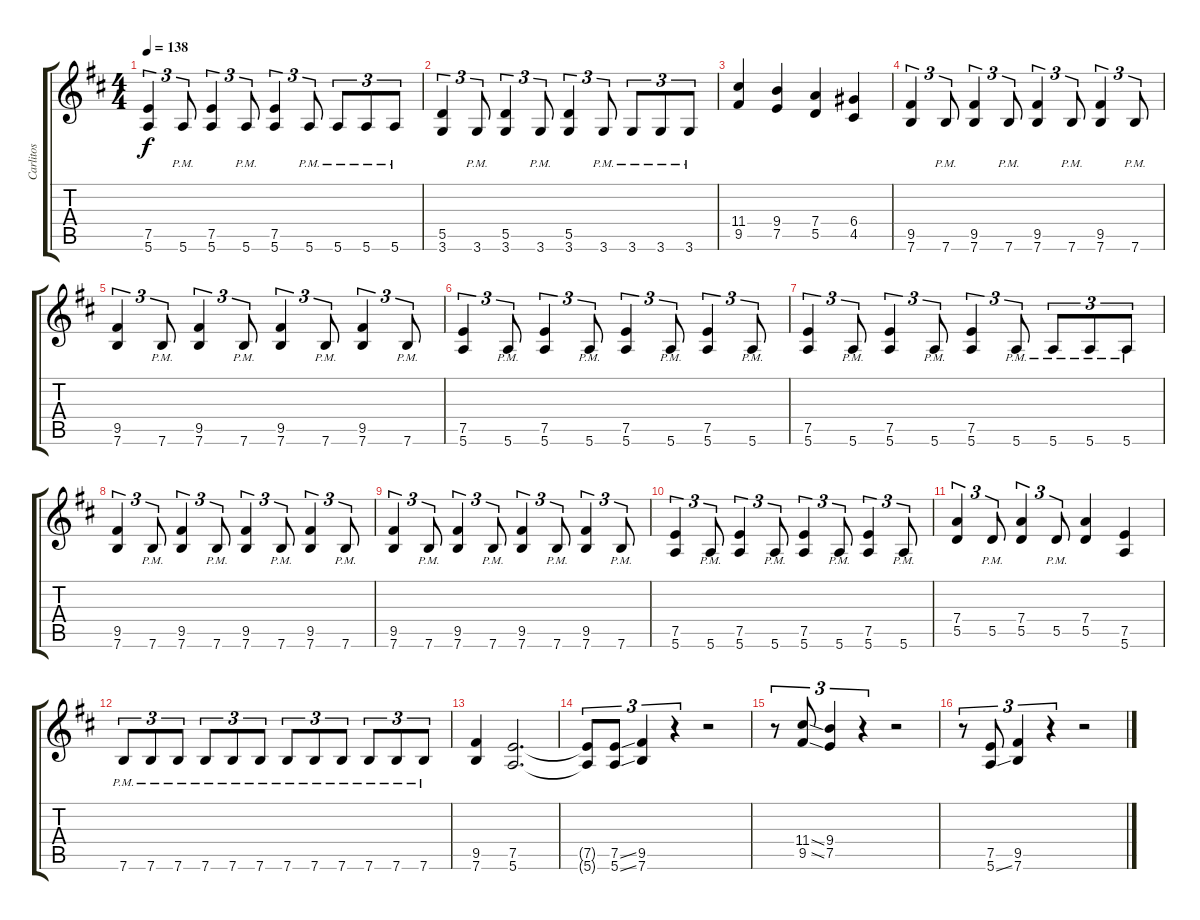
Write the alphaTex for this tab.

\track ("Carlitos" "Carlitos") {instrument acousticguitarsteel}
\staff {score tabs}
\tuning (E4 B3 G3 D3 A2 E2) {hide}
\ts (4 4)
\tempo 138
\clef g2
\ks d
(7.5 5.6).4{tu (3 2) dy f} 5.6{pm}.8{tu (3 2)} (7.5 5.6).4{tu (3 2)} 5.6{pm}.8{tu (3 2)} (7.5 5.6).4{tu (3 2)} 5.6{pm}.8{tu (3 2)} 5.6{pm}.8{tu (3 2)} 5.6{pm}.8{tu (3 2)} 5.6{pm}.8{tu (3 2)} |
(5.5 3.6).4{tu (3 2)} 3.6{pm}.8{tu (3 2)} (5.5 3.6).4{tu (3 2)} 3.6{pm}.8{tu (3 2)} (5.5 3.6).4{tu (3 2)} 3.6{pm}.8{tu (3 2)} 3.6{pm}.8{tu (3 2)} 3.6{pm}.8{tu (3 2)} 3.6{pm}.8{tu (3 2)} |
(11.4 9.5).4 (9.4 7.5).4 (7.4 5.5).4 (6.4 4.5).4 |
(9.5 7.6).4{tu (3 2)} 7.6{pm}.8{tu (3 2)} (9.5 7.6).4{tu (3 2)} 7.6{pm}.8{tu (3 2)} (9.5 7.6).4{tu (3 2)} 7.6{pm}.8{tu (3 2)} (9.5 7.6).4{tu (3 2)} 7.6{pm}.8{tu (3 2)} |
(9.5 7.6).4{tu (3 2)} 7.6{pm}.8{tu (3 2)} (9.5 7.6).4{tu (3 2)} 7.6{pm}.8{tu (3 2)} (9.5 7.6).4{tu (3 2)} 7.6{pm}.8{tu (3 2)} (9.5 7.6).4{tu (3 2)} 7.6{pm}.8{tu (3 2)} |
(7.5 5.6).4{tu (3 2)} 5.6{pm}.8{tu (3 2)} (7.5 5.6).4{tu (3 2)} 5.6{pm}.8{tu (3 2)} (7.5 5.6).4{tu (3 2)} 5.6{pm}.8{tu (3 2)} (7.5 5.6).4{tu (3 2)} 5.6{pm}.8{tu (3 2)} |
(7.5 5.6).4{tu (3 2)} 5.6{pm}.8{tu (3 2)} (7.5 5.6).4{tu (3 2)} 5.6{pm}.8{tu (3 2)} (7.5 5.6).4{tu (3 2)} 5.6{pm}.8{tu (3 2)} 5.6{pm}.8{tu (3 2)} 5.6{pm}.8{tu (3 2)} 5.6{pm}.8{tu (3 2)} |
(9.5 7.6).4{tu (3 2)} 7.6{pm}.8{tu (3 2)} (9.5 7.6).4{tu (3 2)} 7.6{pm}.8{tu (3 2)} (9.5 7.6).4{tu (3 2)} 7.6{pm}.8{tu (3 2)} (9.5 7.6).4{tu (3 2)} 7.6{pm}.8{tu (3 2)} |
(9.5 7.6).4{tu (3 2)} 7.6{pm}.8{tu (3 2)} (9.5 7.6).4{tu (3 2)} 7.6{pm}.8{tu (3 2)} (9.5 7.6).4{tu (3 2)} 7.6{pm}.8{tu (3 2)} (9.5 7.6).4{tu (3 2)} 7.6{pm}.8{tu (3 2)} |
(7.5 5.6).4{tu (3 2)} 5.6{pm}.8{tu (3 2)} (7.5 5.6).4{tu (3 2)} 5.6{pm}.8{tu (3 2)} (7.5 5.6).4{tu (3 2)} 5.6{pm}.8{tu (3 2)} (7.5 5.6).4{tu (3 2)} 5.6{pm}.8{tu (3 2)} |
(7.4 5.5).4{tu (3 2)} 5.5{pm}.8{tu (3 2)} (7.4 5.5).4{tu (3 2)} 5.5{pm}.8{tu (3 2)} (7.4 5.5).4 (7.5 5.6).4 |
7.6{pm}.8{tu (3 2)} 7.6{pm}.8{tu (3 2)} 7.6{pm}.8{tu (3 2)} 7.6{pm}.8{tu (3 2)} 7.6{pm}.8{tu (3 2)} 7.6{pm}.8{tu (3 2)} 7.6{pm}.8{tu (3 2)} 7.6{pm}.8{tu (3 2)} 7.6{pm}.8{tu (3 2)} 7.6{pm}.8{tu (3 2)} 7.6{pm}.8{tu (3 2)} 7.6{pm}.8{tu (3 2)} |
(9.5 7.6).4 (7.5 5.6).2{d} |
(7.5{t} 5.6{t}).8{tu (3 2)} (7.5{ss} 5.6{ss}).8{tu (3 2)} (9.5 7.6).4{tu (3 2)} r.4{tu (3 2)} r.2 |
r.8{tu (3 2)} (11.4{ss} 9.5{ss}).8{tu (3 2)} (9.4 7.5).4{tu (3 2)} r.4{tu (3 2)} r.2 |
r.8{tu (3 2)} (7.5 5.6{ss}).8{tu (3 2)} (9.5 7.6).4{tu (3 2)} r.4{tu (3 2)} r.2
